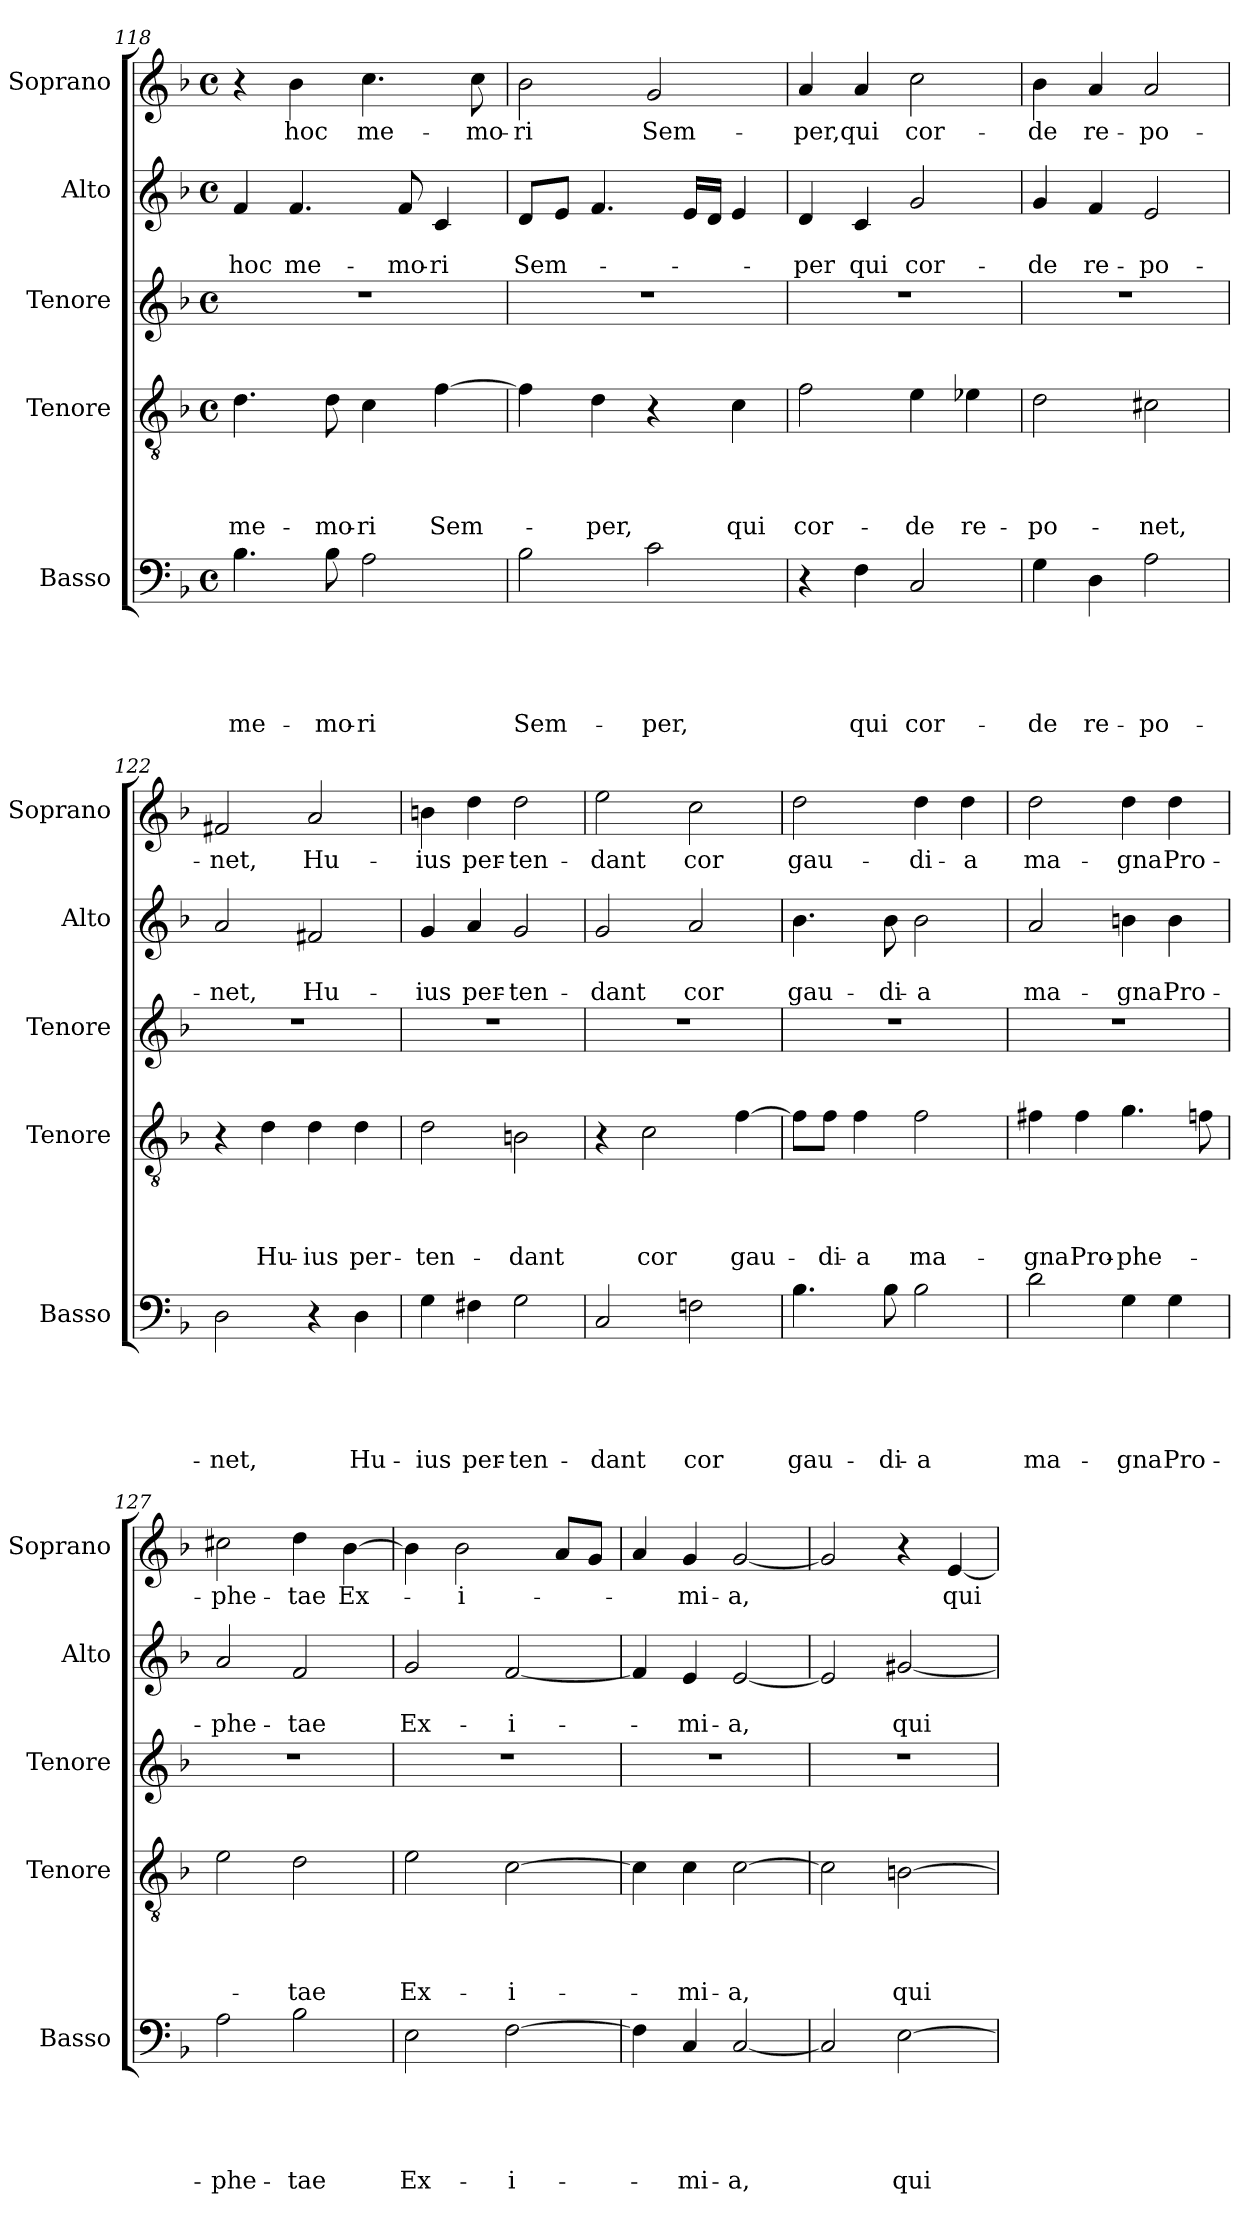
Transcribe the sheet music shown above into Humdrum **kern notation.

**kern	**text	**text	**text	**text	**text	**kern	**text	**text	**text	**text	**kern	**kern	**text	**text	**kern	**text
*part5	*part5	*part5	*part5	*part5	*part5	*part4	*part4	*part4	*part4	*part4	*part3	*part2	*part2	*part2	*part1	*part1
*staff5	*staff5	*staff5	*staff5	*staff5	*staff5	*staff4	*staff4	*staff4	*staff4	*staff4	*staff3	*staff2	*staff2	*staff2	*staff1	*staff1
*I"Basso	*	*	*	*	*	*I"Tenore	*	*	*	*	*I"Tenore	*I"Alto	*	*	*I"Soprano	*
*I'Basso	*	*	*	*	*	*I'Tenore	*	*	*	*	*I'Tenore	*I'Alto	*	*	*I'Soprano	*
*clefF4	*	*	*	*	*	*clefGv2	*	*	*	*	*clefG2	*clefG2	*	*	*clefG2	*
*k[b-]	*	*	*	*	*	*k[b-]	*	*	*	*	*k[b-]	*k[b-]	*	*	*k[b-]	*
*F:	*	*	*	*	*	*F:	*	*	*	*	*F:	*F:	*	*	*F:	*
*M4/4	*	*	*	*	*	*M4/4	*	*	*	*	*M4/4	*M4/4	*	*	*M4/4	*
*met(c)	*	*	*	*	*	*met(c)	*	*	*	*	*met(c)	*met(c)	*	*	*met(c)	*
=118	=118	=118	=118	=118	=118	=118	=118	=118	=118	=118	=118	=118	=118	=118	=118	=118
!	!	!	!	!	!LO:LY:b	!	!	!	!	!LO:LY:b	!	!	!	!LO:LY:b	!	!
4.B-\	.	.	.	.	me-	4.d\	.	.	.	me-	1r	4f/	.	hoc	4r	.
!	!	!	!	!	!	!	!	!	!	!	!	!	!	!LO:LY:b	!	!LO:LY:b
.	.	.	.	.	.	.	.	.	.	.	.	4.f/	.	me-	4b-\	hoc
!	!	!	!	!	!LO:LY:b	!	!	!	!	!LO:LY:b	!	!	!	!	!	!
8B-\	.	.	.	.	-mo-	8d\	.	.	.	-mo-	.	.	.	.	.	.
!	!	!	!	!	!LO:LY:b:rj	!	!	!	!	!LO:LY:b:rj	!	!	!	!	!	!LO:LY:b
2A\	.	.	.	.	-ri	4c\	.	.	.	-ri	.	.	.	.	4.cc\	me-
!	!	!	!	!	!	!	!	!	!	!	!	!	!	!LO:LY:b	!	!
.	.	.	.	.	.	.	.	.	.	.	.	8f/	.	-mo-	.	.
!	!	!	!	!	!	!	!	!	!	!LO:LY:b	!	!	!	!LO:LY:b:rj	!	!
.	.	.	.	.	.	[>4f\	.	.	.	Sem-	.	4c/	.	-ri	.	.
!	!	!	!	!	!	!	!	!	!	!	!	!	!	!	!	!LO:LY:b
.	.	.	.	.	.	.	.	.	.	.	.	.	.	.	8cc\	-mo-
=119	=119	=119	=119	=119	=119	=119	=119	=119	=119	=119	=119	=119	=119	=119	=119	=119
!	!	!	!	!	!LO:LY:b	!	!	!	!	!	!	!	!	!LO:LY:b	!	!LO:LY:b
2B-\	.	.	.	.	Sem-	4f\]	.	.	.	.	1r	8d/L	.	Sem-	2b-\	-ri
.	.	.	.	.	.	.	.	.	.	.	.	8e/J	.	.	.	.
!	!	!	!	!	!	!	!	!	!	!LO:LY:b	!	!	!	!	!	!
.	.	.	.	.	.	4d\	.	.	.	-per,	.	4.f/	.	.	.	.
!	!	!	!	!	!LO:LY:b	!	!	!	!	!	!	!	!	!	!	!LO:LY:b
2c\	.	.	.	.	-per,	4r	.	.	.	.	.	.	.	.	2g/	Sem-
.	.	.	.	.	.	.	.	.	.	.	.	16e/LL	.	.	.	.
.	.	.	.	.	.	.	.	.	.	.	.	16d/JJ	.	.	.	.
!	!	!	!	!	!	!	!	!	!	!LO:LY:b	!	!	!	!	!	!
.	.	.	.	.	.	4c\	.	.	.	qui	.	4e/	.	.	.	.
=120	=120	=120	=120	=120	=120	=120	=120	=120	=120	=120	=120	=120	=120	=120	=120	=120
!	!	!	!	!	!	!	!	!	!	!LO:LY:b	!	!	!	!LO:LY:b	!	!LO:LY:b
4r	.	.	.	.	.	2f\	.	.	.	cor-	1r	4d/	.	-per	4a/	-per,qui
!	!	!	!	!	!LO:LY:b	!	!	!	!	!	!	!	!	!LO:LY:b	!	!
4F\	.	.	.	.	qui	.	.	.	.	.	.	4c/	.	qui	4a/	.
!	!	!	!	!	!LO:LY:b	!	!	!	!	!LO:LY:b	!	!	!	!LO:LY:b	!	!LO:LY:b
2C/	.	.	.	.	cor-	4e\	.	.	.	-de	.	2g/	.	cor-	2cc\	cor-
!	!	!	!	!	!	!	!	!	!	!LO:LY:b	!	!	!	!	!	!
.	.	.	.	.	.	4e-X\	.	.	.	re-	.	.	.	.	.	.
!!LO:LB:g=z
=121	=121	=121	=121	=121	=121	=121	=121	=121	=121	=121	=121	=121	=121	=121	=121	=121
!	!	!	!	!	!LO:LY:b	!	!	!	!	!LO:LY:b	!	!	!	!LO:LY:b	!	!LO:LY:b
4G\	.	.	.	.	-de	2d\	.	.	.	-po-	1r	4g/	.	-de	4b-\	-de
!	!	!	!	!	!LO:LY:b	!	!	!	!	!	!	!	!	!LO:LY:b	!	!LO:LY:b
4D\	.	.	.	.	re-	.	.	.	.	.	.	4f/	.	re-	4a/	re-
!	!	!	!	!	!LO:LY:b	!	!	!	!	!LO:LY:b	!	!	!	!LO:LY:b	!	!LO:LY:b
2A\	.	.	.	.	-po-	2c#X\	.	.	.	-net,	.	2e/	.	-po-	2a/	-po-
=122	=122	=122	=122	=122	=122	=122	=122	=122	=122	=122	=122	=122	=122	=122	=122	=122
!	!	!	!	!	!LO:LY:b	!	!	!	!	!	!	!	!	!LO:LY:b	!	!LO:LY:b
2D\	.	.	.	.	-net,	4r	.	.	.	.	1r	2a/	.	-net,	2f#X/	-net,
!	!	!	!	!	!	!	!	!	!	!LO:LY:b	!	!	!	!	!	!
.	.	.	.	.	.	4d\	.	.	.	Hu-	.	.	.	.	.	.
!	!	!	!	!	!	!	!	!	!	!LO:LY:b:rj	!	!	!	!LO:LY:b	!	!LO:LY:b
4r	.	.	.	.	.	4d\	.	.	.	-ius	.	2f#X/	.	Hu-	2a/	Hu-
!	!	!	!	!	!LO:LY:b	!	!	!	!	!LO:LY:b	!	!	!	!	!	!
4D\	.	.	.	.	Hu-	4d\	.	.	.	per-	.	.	.	.	.	.
=123	=123	=123	=123	=123	=123	=123	=123	=123	=123	=123	=123	=123	=123	=123	=123	=123
!	!	!	!	!	!LO:LY:b	!	!	!	!	!LO:LY:b	!	!	!	!LO:LY:b	!	!LO:LY:b
4G\	.	.	.	.	-ius	2d\	.	.	.	-ten-	1r	4g/	.	-ius	4bn\	-ius
!	!	!	!	!	!LO:LY:b	!	!	!	!	!	!	!	!	!LO:LY:b	!	!LO:LY:b
4F#X\	.	.	.	.	per-	.	.	.	.	.	.	4a/	.	per-	4dd\	per-
!	!	!	!	!	!LO:LY:b	!	!	!	!	!LO:LY:b	!	!	!	!LO:LY:b	!	!LO:LY:b
2G\	.	.	.	.	-ten-	2Bn\	.	.	.	-dant	.	2g/	.	-ten-	2dd\	-ten-
=124	=124	=124	=124	=124	=124	=124	=124	=124	=124	=124	=124	=124	=124	=124	=124	=124
!	!	!	!	!	!LO:LY:b	!	!	!	!	!	!	!	!	!LO:LY:b	!	!LO:LY:b
2C/	.	.	.	.	-dant	4r	.	.	.	.	1r	2g/	.	-dant	2ee\	-dant
!	!	!	!	!	!	!	!	!	!	!LO:LY:b	!	!	!	!	!	!
.	.	.	.	.	.	2c\	.	.	.	cor	.	.	.	.	.	.
!	!	!	!	!	!LO:LY:b	!	!	!	!	!	!	!	!	!LO:LY:b	!	!LO:LY:b
2Fn\	.	.	.	.	cor	.	.	.	.	.	.	2a/	.	cor	2cc\	cor
!	!	!	!	!	!	!	!	!	!	!LO:LY:b	!	!	!	!	!	!
.	.	.	.	.	.	[>4f\	.	.	.	gau-	.	.	.	.	.	.
=125	=125	=125	=125	=125	=125	=125	=125	=125	=125	=125	=125	=125	=125	=125	=125	=125
!	!	!	!	!	!LO:LY:b	!	!	!	!	!	!	!	!	!LO:LY:b	!	!LO:LY:b
4.B-\	.	.	.	.	gau-	8f\L]	.	.	.	.	1r	4.b-\	.	gau-	2dd\	gau-
!	!	!	!	!	!	!	!	!	!	!LO:LY:b	!	!	!	!	!	!
.	.	.	.	.	.	8f\J	.	.	.	-di-	.	.	.	.	.	.
!	!	!	!	!	!	!	!	!	!	!LO:LY:b	!	!	!	!	!	!
.	.	.	.	.	.	4f\	.	.	.	-a	.	.	.	.	.	.
!	!	!	!	!	!LO:LY:b	!	!	!	!	!	!	!	!	!LO:LY:b	!	!
8B-\	.	.	.	.	-di-	.	.	.	.	.	.	8b-\	.	-di-	.	.
!	!	!	!	!	!LO:LY:b	!	!	!	!	!LO:LY:b	!	!	!	!LO:LY:b	!	!LO:LY:b
2B-\	.	.	.	.	-a	2f\	.	.	.	ma-	.	2b-\	.	-a	4dd\	-di-
!	!	!	!	!	!	!	!	!	!	!	!	!	!	!	!	!LO:LY:b
.	.	.	.	.	.	.	.	.	.	.	.	.	.	.	4dd\	-a
=126	=126	=126	=126	=126	=126	=126	=126	=126	=126	=126	=126	=126	=126	=126	=126	=126
!	!	!	!	!	!LO:LY:b	!	!	!	!	!LO:LY:b	!	!	!	!LO:LY:b	!	!LO:LY:b
2d\	.	.	.	.	ma-	4f#X\	.	.	.	-gna	1r	2a/	.	ma-	2dd\	ma-
!	!	!	!	!	!	!	!	!	!	!LO:LY:b	!	!	!	!	!	!
.	.	.	.	.	.	4f#\	.	.	.	Pro-	.	.	.	.	.	.
!	!	!	!	!	!LO:LY:b	!	!	!	!	!LO:LY:b	!	!	!	!LO:LY:b	!	!LO:LY:b
4G\	.	.	.	.	-gna	4.g\	.	.	.	-phe-	.	4bn\	.	-gna	4dd\	-gna
!	!	!	!	!	!LO:LY:b	!	!	!	!	!	!	!	!	!LO:LY:b	!	!LO:LY:b
4G\	.	.	.	.	Pro-	.	.	.	.	.	.	4b\	.	Pro-	4dd\	Pro-
.	.	.	.	.	.	8fn\	.	.	.	.	.	.	.	.	.	.
=127	=127	=127	=127	=127	=127	=127	=127	=127	=127	=127	=127	=127	=127	=127	=127	=127
!	!	!	!	!	!LO:LY:b	!	!	!	!	!	!	!	!	!LO:LY:b	!	!LO:LY:b
2A\	.	.	.	.	-phe-	2e\	.	.	.	.	1r	2a/	.	-phe-	2cc#X\	-phe-
!	!	!	!	!	!LO:LY:b	!	!	!	!	!LO:LY:b	!	!	!	!LO:LY:b	!	!LO:LY:b
2B-\	.	.	.	.	-tae	2d\	.	.	.	-tae	.	2f/	.	-tae	4dd\	-tae
!	!	!	!	!	!	!	!	!	!	!	!	!	!	!	!	!LO:LY:b
.	.	.	.	.	.	.	.	.	.	.	.	.	.	.	[>4b-\	Ex-
=128	=128	=128	=128	=128	=128	=128	=128	=128	=128	=128	=128	=128	=128	=128	=128	=128
!	!	!	!	!	!LO:LY:b	!	!	!	!	!LO:LY:b	!	!	!	!LO:LY:b	!	!
2E\	.	.	.	.	Ex-	2e\	.	.	.	Ex-	1r	2g/	.	Ex-	4b-\]	.
!	!	!	!	!	!	!	!	!	!	!	!	!	!	!	!	!LO:LY:b:rj
.	.	.	.	.	.	.	.	.	.	.	.	.	.	.	2b-\	-i-
!	!	!	!	!	!LO:LY:b	!	!	!	!	!LO:LY:b:rj	!	!	!	!LO:LY:b:rj	!	!
[<2F\	.	.	.	.	-i-	[<2c\	.	.	.	-i-	.	[<2f/	.	-i-	.	.
.	.	.	.	.	.	.	.	.	.	.	.	.	.	.	8a/L	.
.	.	.	.	.	.	.	.	.	.	.	.	.	.	.	8g/J	.
!!LO:LB:g=z
=129	=129	=129	=129	=129	=129	=129	=129	=129	=129	=129	=129	=129	=129	=129	=129	=129
4F\]	.	.	.	.	.	4c\]	.	.	.	.	1r	4f/]	.	.	4a/	.
!	!	!	!	!	!LO:LY:b	!	!	!	!	!LO:LY:b	!	!	!	!LO:LY:b	!	!LO:LY:b
4C/	.	.	.	.	-mi-	4c\	.	.	.	-mi-	.	4e/	.	-mi-	4g/	-mi-
!	!	!	!	!	!LO:LY:b	!	!	!	!	!LO:LY:b	!	!	!	!LO:LY:b	!	!LO:LY:b
[<2C/	.	.	.	.	-a,	[>2c\	.	.	.	-a,	.	[<2e/	.	-a,	[<2g/	-a,
=130	=130	=130	=130	=130	=130	=130	=130	=130	=130	=130	=130	=130	=130	=130	=130	=130
2C/]	.	.	.	.	.	2c\]	.	.	.	.	1r	2e/]	.	.	2g/]	.
!	!	!	!	!	!LO:LY:b	!	!	!	!	!LO:LY:b	!	!	!	!LO:LY:b	!	!
[>2E\	.	.	.	.	qui	[>2Bn\	.	.	.	qui	.	[<2g#X/	.	qui	4r	.
!	!	!	!	!	!	!	!	!	!	!	!	!	!	!	!	!LO:LY:b
.	.	.	.	.	.	.	.	.	.	.	.	.	.	.	[<4e/	qui
=	=	=	=	=	=	=	=	=	=	=	=	=	=	=	=	=
*-	*-	*-	*-	*-	*-	*-	*-	*-	*-	*-	*-	*-	*-	*-	*-	*-
